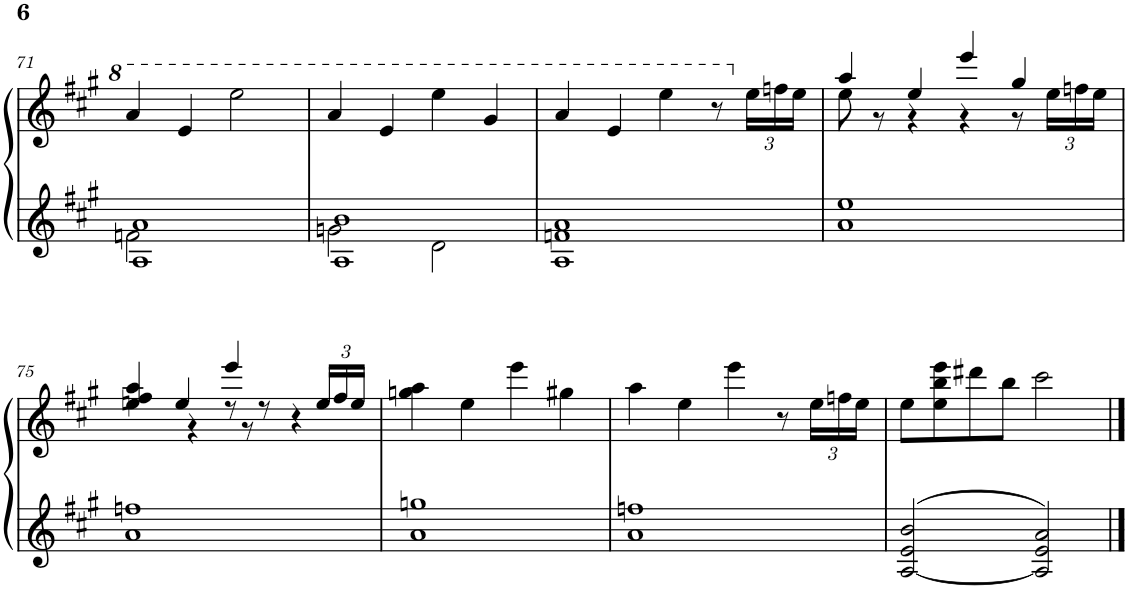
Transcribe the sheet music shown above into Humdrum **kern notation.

**kern	**kern
*part1	*part1
*staff2	*staff1
*I"Piano	*
*I'Pno	*
!!LO:PB:g=z
*clefG2	*clefG2
*k[f#c#g#]	*k[f#c#g#]
*M4/4	*M4/4
=71	=71
*^	*
*	*^	*
1a	2fn\	1A	4aa/
.	.	.	4ee/
.	2ryy	.	2eee\
=72	=72	=72	=72
1b	2gn\	1A	4aa/
.	.	.	4ee/
.	2d\	.	4eee\
.	.	.	4gg#/
*	*v	*v	*
=73	=73	=73
1fn 1a	1A	4aa/
.	.	4ee/
.	.	4eee\
.	.	8r
*	*	*Xbrackettup
.	.	24ee\LL
.	.	24ffn\
.	.	24ee\JJ
=74	=74	=74
*	*	*^
1ee	1a	4aa/	8ee\
.	.	.	8r
.	.	4ee/	4r
.	.	4eee/	4r
.	.	4gg#/	8r
.	.	.	24ee\LL
.	.	.	24ffn\
.	.	.	24ee\JJ
!!LO:LB:g=z
=75	=75	=75	=75
*	*	*	*^
1ffn	1a	4ee/ 4ffn/ 4aa/	16ryy	2ryy
.	.	4ee/	16ryy@	.
.	.	.	4r	.
.	.	4eee/	.	8r
.	.	.	8r	.
.	.	.	.	8r
.	.	.	4ryy	.
.	.	8ryy	.	4r
.	.	24ee/LL	.	.
.	.	24ff/	.	.
.	.	.	16ryy	.
.	.	24ee/JJ	.	.
*	*	*v	*v	*v
=76	=76	=76
1ggn	1a	4ggn\ 4aa\
.	.	4ee\
.	.	4eee\
.	.	4gg#X\
=77	=77	=77
1ffn	1a	4aa\
.	.	4ee\
.	.	4eee\
.	.	8r
.	.	24ee\LL
.	.	24ffn\
.	.	24ee\JJ
*v	*v	*
=78	=78
[<2A/ 2e/ 2b/	8ee\L
.	8ee\ 8bb\ 8eee\
.	8ddd#X\
.	8bb\J
2A/] 2e/ 2a/	2ccc#\
==	==
*-	*-
